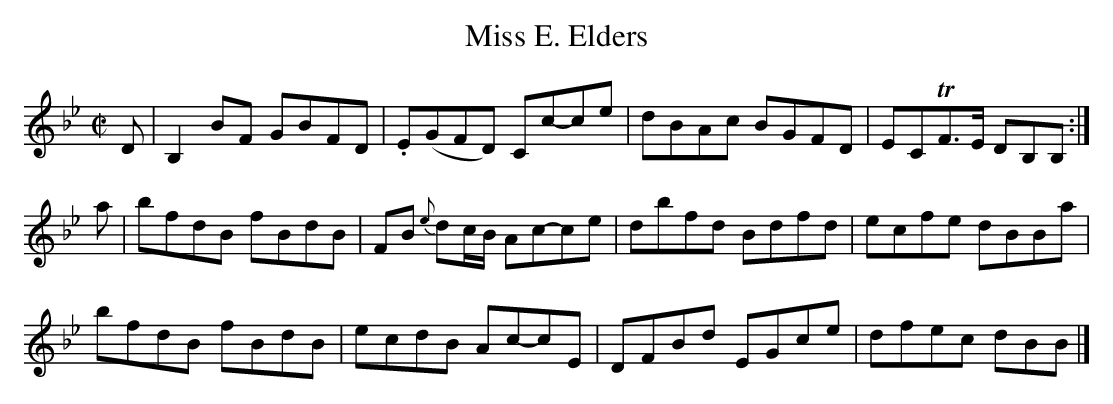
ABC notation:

X:1
T:Miss E. Elders
L:1/8
M:C|
K:Bb
D|B,2 BF GBFD|.E(GFD)     Cc-ce|dBAc BGFD|ECTF>E DB,B,:|
a|bfdB   fBdB|FB {e}dc/B/ Ac-ce|dbfd Bdfd|ecfe   dBBa  |
  bfdB   fBdB|ecdB        Ac-cE|DFBd EGce|dfec dBB    |]
